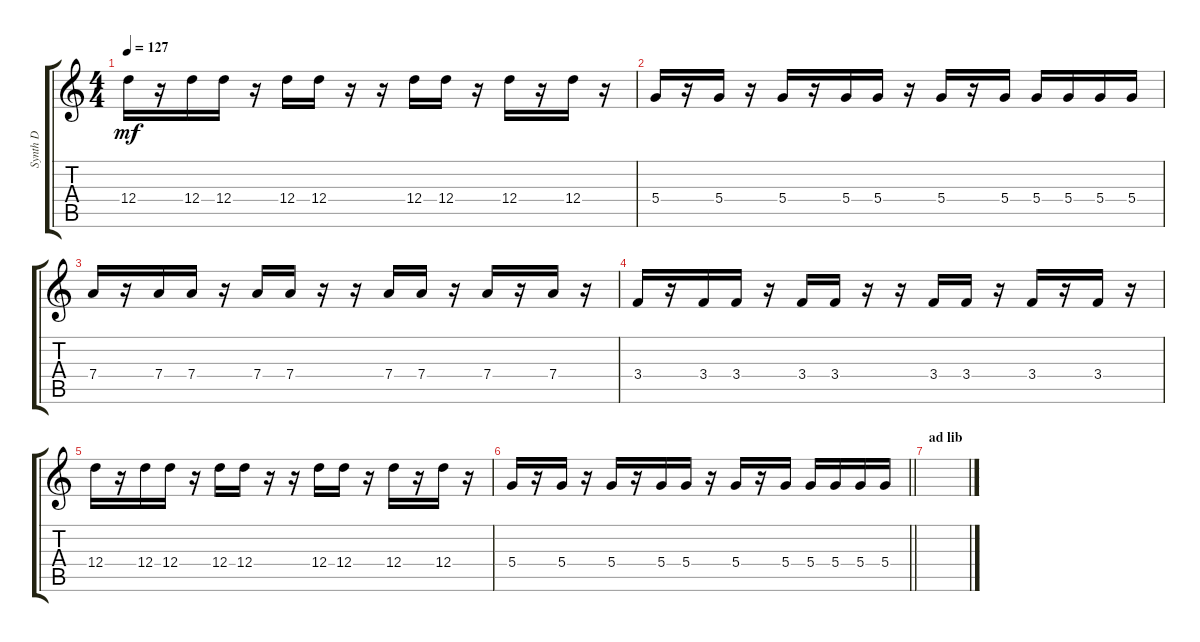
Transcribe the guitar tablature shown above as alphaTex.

\track ("Synth D" "Synth D") {instrument synthbass1}
\staff {score tabs}
\tuning (E4 B3 G3 D3 A2 E2) {hide}
\ts (4 4)
\tempo 127
\clef g2
\ks c
12.4.16{dy mf} r.16 12.4.16 12.4.16 r.16 12.4.16 12.4.16 r.16 r.16 12.4.16 12.4.16 r.16 12.4.16 r.16 12.4.16 r.16 |
5.4.16 r.16 5.4.16 r.16 5.4.16 r.16 5.4.16 5.4.16 r.16 5.4.16 r.16 5.4.16 5.4.16 5.4.16 5.4.16 5.4.16 |
7.4.16 r.16 7.4.16 7.4.16 r.16 7.4.16 7.4.16 r.16 r.16 7.4.16 7.4.16 r.16 7.4.16 r.16 7.4.16 r.16 |
3.4.16 r.16 3.4.16 3.4.16 r.16 3.4.16 3.4.16 r.16 r.16 3.4.16 3.4.16 r.16 3.4.16 r.16 3.4.16 r.16 |
12.4.16 r.16 12.4.16 12.4.16 r.16 12.4.16 12.4.16 r.16 r.16 12.4.16 12.4.16 r.16 12.4.16 r.16 12.4.16 r.16 |
\barLineRight lightlight
5.4.16 r.16 5.4.16 r.16 5.4.16 r.16 5.4.16 5.4.16 r.16 5.4.16 r.16 5.4.16 5.4.16 5.4.16 5.4.16 5.4.16 |
\section ("" "ad lib")
